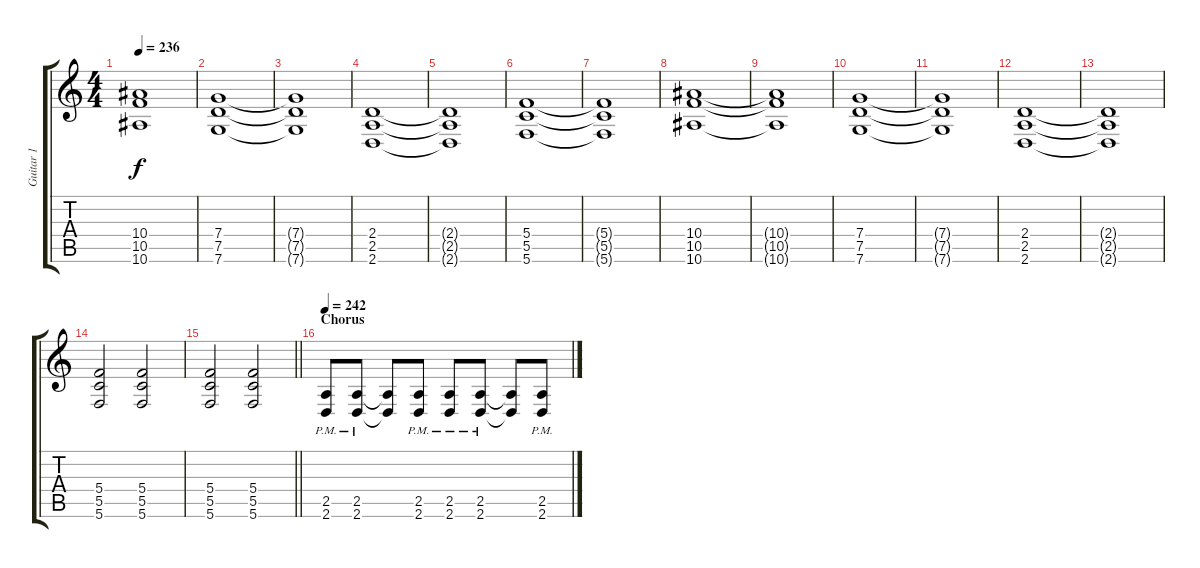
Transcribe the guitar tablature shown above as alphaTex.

\track ("Guitar 1" "Guitar 1") {instrument distortionguitar}
\staff {score tabs}
\tuning (D4 A3 F3 C3 G2 C2) {hide}
\ts (4 4)
\tempo 236
\clef g2
\ks c
(10.4{t} 10.5{t} 10.6{t}).1{dy f} |
(7.4 7.5 7.6).1 |
(7.4{t} 7.5{t} 7.6{t}).1 |
(2.4 2.5 2.6).1 |
(2.4{t} 2.5{t} 2.6{t}).1 |
(5.4 5.5 5.6).1 |
(5.4{t} 5.5{t} 5.6{t}).1 |
(10.4 10.5 10.6).1 |
(10.4{t} 10.5{t} 10.6{t}).1 |
(7.4 7.5 7.6).1 |
(7.4{t} 7.5{t} 7.6{t}).1 |
(2.4 2.5 2.6).1 |
(2.4{t} 2.5{t} 2.6{t}).1 |
(5.4 5.5 5.6).2 (5.4 5.5 5.6).2 |
\barLineRight lightlight
(5.4 5.5 5.6).2 (5.4 5.5 5.6).2 |
\section ("" "Chorus")
\tempo 242
(2.5{pm} 2.6{pm}).8 (2.5{pm} 2.6{pm}).8 (2.5{t} 2.6{t}).8 (2.5{pm} 2.6{pm}).8 (2.5{pm} 2.6{pm}).8 (2.5{pm} 2.6{pm}).8 (2.5{t} 2.6{t}).8 (2.5{pm} 2.6{pm}).8
